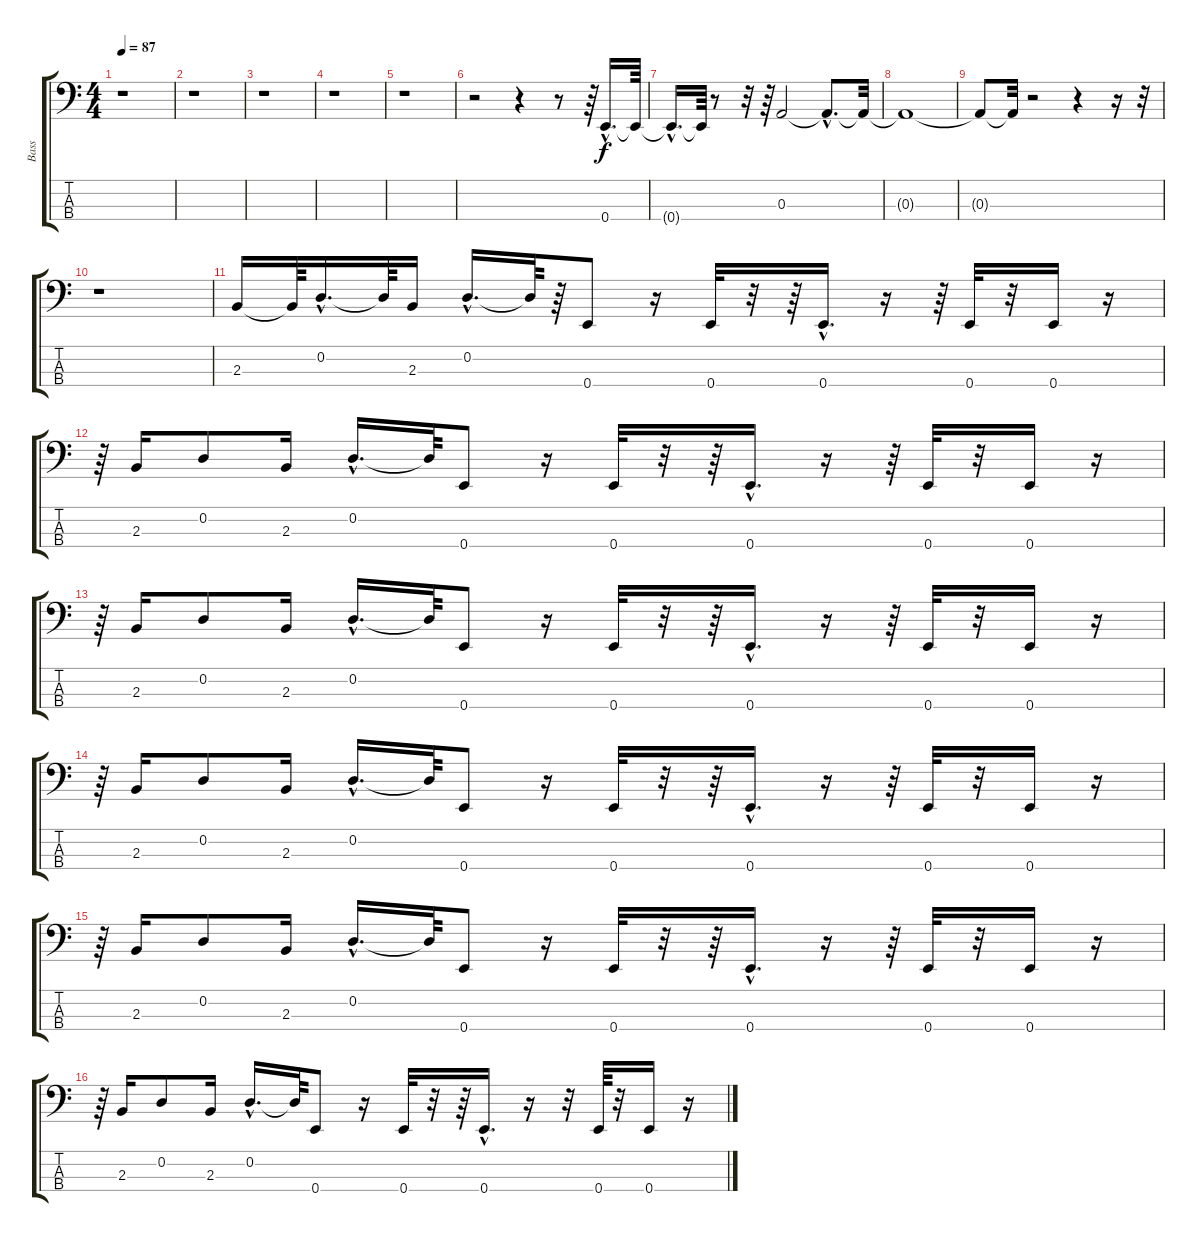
\track ("Bass" "Bass") {instrument electricbassfinger}
\staff {score tabs}
\tuning (G2 D2 A1 E1) {hide}
\ts (4 4)
\tempo 87
\clef f4
\ks c
r.1{dy f} |
r.1 |
r.1 |
r.1 |
r.1 |
r.2 r.4 r.8 r.64 0.4{hac}.16{d} 0.4{t}.64 |
0.4{hac t}.16{d} 0.4{t}.64 r.8 r.32 r.64 0.3.2 0.3{hac t}.8{d} 0.3{t}.32 |
0.3{t}.1 |
0.3{t}.8 0.3{t}.32 r.2 r.4 r.16 r.32 |
r.1 |
2.3.16 2.3{t}.64 0.2{hac}.16{d} 0.2{t}.64 2.3.16 0.2{hac}.16{d} 0.2{t}.64 r.64 0.4.8 r.16 0.4.32 r.32 r.64 0.4{hac}.16{d} r.16 r.64 0.4.32 r.32 0.4.16 r.16 |
r.64 2.3.16 0.2.8 2.3.16 0.2{hac}.16{d} 0.2{t}.64 0.4.8 r.16 0.4.32 r.32 r.64 0.4{hac}.16{d} r.16 r.64 0.4.32 r.32 0.4.16 r.16 |
r.64 2.3.16 0.2.8 2.3.16 0.2{hac}.16{d} 0.2{t}.64 0.4.8 r.16 0.4.32 r.32 r.64 0.4{hac}.16{d} r.16 r.64 0.4.32 r.32 0.4.16 r.16 |
r.64 2.3.16 0.2.8 2.3.16 0.2{hac}.16{d} 0.2{t}.64 0.4.8 r.16 0.4.32 r.32 r.64 0.4{hac}.16{d} r.16 r.64 0.4.32 r.32 0.4.16 r.16 |
r.64 2.3.16 0.2.8 2.3.16 0.2{hac}.16{d} 0.2{t}.64 0.4.8 r.16 0.4.32 r.32 r.64 0.4{hac}.16{d} r.16 r.64 0.4.32 r.32 0.4.16 r.16 |
r.64 2.3.16 0.2.8 2.3.16 0.2{hac}.16{d} 0.2{t}.64 0.4.8 r.16 0.4.32 r.32 r.64 0.4{hac}.16{d} r.16 r.32 0.4.64 r.32 0.4.16 r.16
